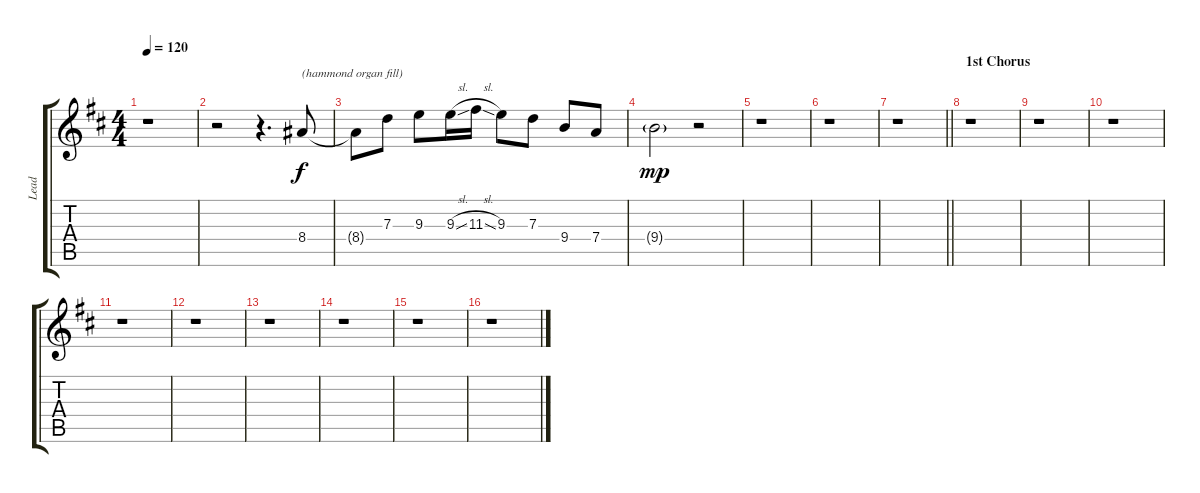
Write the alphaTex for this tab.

\track ("Lead" "Lead") {instrument overdrivenguitar}
\staff {score tabs}
\tuning (E4 B3 G3 D3 A2 E2) {hide}
\ts (4 4)
\tempo 120
\clef g2
\ks d
r.1{dy f} |
r.2 r.4{d} 8.4.8{txt "(hammond organ fill)" volume 12 instrument lead3calliope} |
8.4{t}.8 7.3.8 9.3.8 9.3{sl}.16 11.3{sl}.16 9.3.8 7.3.8 9.4.8 7.4.8 |
9.4{g}.2{dy mp} r.2 |
r.1 |
r.1 |
\barLineRight lightlight
r.1 |
\section ("" "1st Chorus")
r.1 |
r.1 |
r.1 |
r.1 |
r.1 |
r.1 |
r.1 |
r.1 |
r.1
